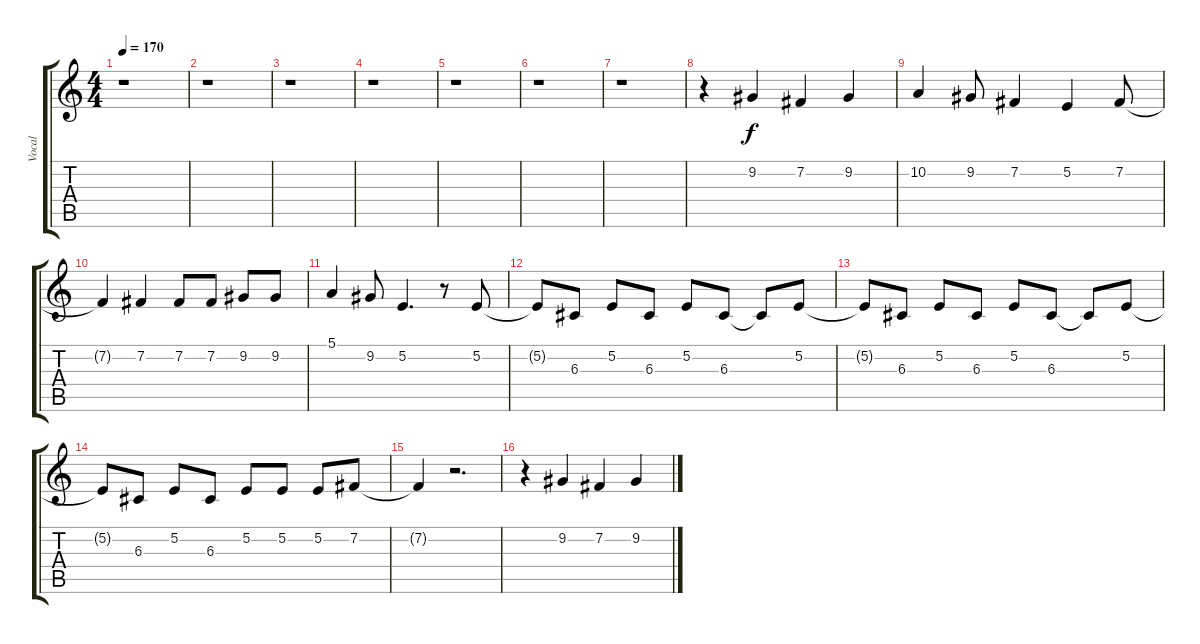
\track ("Vocal" "Vocal") {instrument clarinet}
\staff {score tabs}
\tuning (E4 B3 G3 D3 A2 E2) {hide}
\ts (4 4)
\tempo 170
\clef g2
\ks c
r.1{dy f} |
r.1 |
r.1 |
r.1 |
r.1 |
r.1 |
r.1 |
r.4 9.2.4 7.2.4 9.2.4 |
10.2.4 9.2.8 7.2.4 5.2.4 7.2.8 |
7.2{t}.4 7.2.4 7.2.8 7.2.8 9.2.8 9.2.8 |
5.1.4 9.2.8 5.2.4{d} r.8 5.2.8 |
5.2{t}.8 6.3.8 5.2.8 6.3.8 5.2.8 6.3.8 6.3{t}.8 5.2.8 |
5.2{t}.8 6.3.8 5.2.8 6.3.8 5.2.8 6.3.8 6.3{t}.8 5.2.8 |
5.2{t}.8 6.3.8 5.2.8 6.3.8 5.2.8 5.2.8 5.2.8 7.2.8 |
7.2{t}.4 r.2{d} |
r.4 9.2.4 7.2.4 9.2.4
